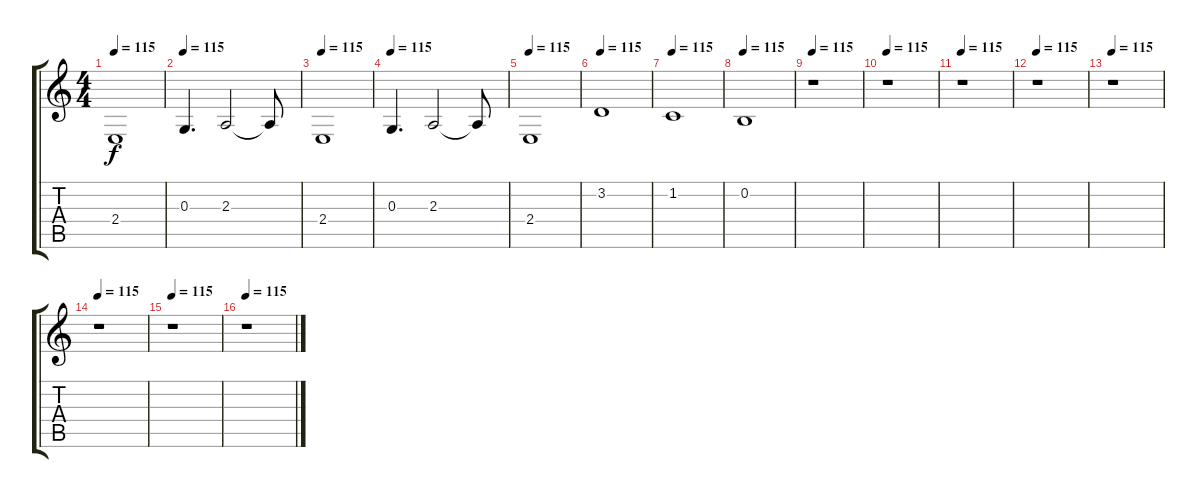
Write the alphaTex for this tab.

\track "" {instrument recorder}
\staff {score tabs}
\tuning (E4 B3 G3 D3 A2 E2) {hide}
\ts (4 4)
\tempo 115
\clef g2
\ks c
2.4.1{dy f} |
\tempo 115
0.3.4{d} 2.3.2 2.3{t}.8 |
\tempo 115
2.4.1 |
\tempo 115
0.3.4{d} 2.3.2 2.3{t}.8 |
\tempo 115
2.4.1 |
\tempo 115
3.2.1 |
\tempo 115
1.2.1 |
\tempo 115
0.2.1 |
\tempo 115
r.1 |
\tempo 115
r.1 |
\tempo 115
r.1 |
\tempo 115
r.1 |
\tempo 115
r.1 |
\tempo 115
r.1 |
\tempo 115
r.1 |
\tempo 115
r.1
